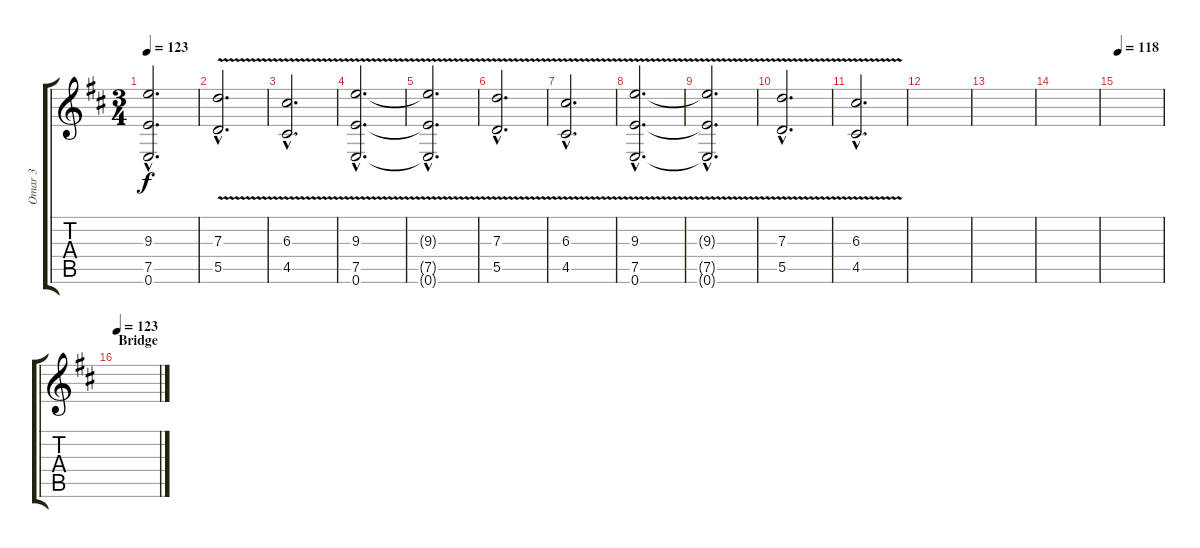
\track ("Omar 3" "Omar 3") {instrument distortionguitar}
\staff {score tabs}
\tuning (E4 B3 G3 D3 A2 E2) {hide}
\ts (3 4)
\tempo 123
\clef g2
\ks d
(9.3{hac t} 7.5{hac t} 0.6{hac t}).2{d dy f} |
(7.3{hac} 5.5{v hac}).2{d} |
(6.3{hac} 4.5{v hac}).2{d} |
\section ("" "")
(9.3{hac} 7.5{v hac} 0.6{hac}).2{d} |
(9.3{hac t} 7.5{hac t} 0.6{hac t}).2{d} |
(7.3{hac} 5.5{v hac}).2{d} |
(6.3{hac} 4.5{v hac}).2{d} |
\section ("" "")
(9.3{hac} 7.5{v hac} 0.6{hac}).2{d volume 9 instrument distortionguitar} |
(9.3{hac t} 7.5{hac t} 0.6{hac t}).2{d} |
(7.3{hac} 5.5{v hac}).2{d} |
(6.3{hac} 4.5{v hac}).2{d} |
\section ("" "")
|
|
|
\tempo 118
|
\section ("" "Bridge")
\tempo 123
